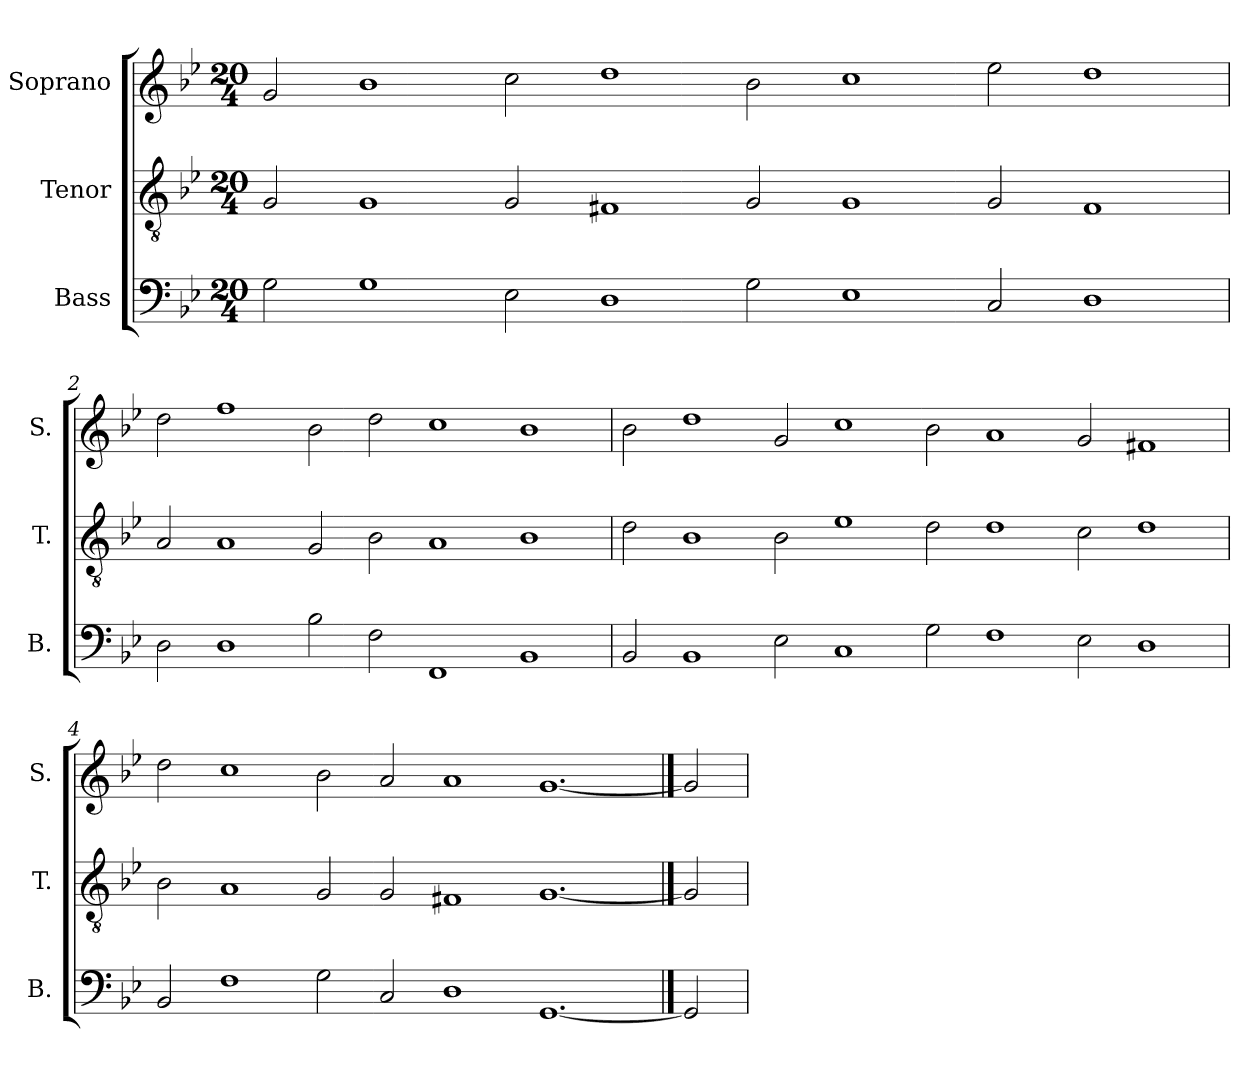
**kern	**kern	**kern
*part3	*part2	*part1
*staff3	*staff2	*staff1
*I"Bass	*I"Tenor	*I"Soprano
*I'B.	*I'T.	*I'S.
*clefF4	*clefGv2	*clefG2
*k[b-e-]	*k[b-e-]	*k[b-e-]
*B-:	*B-:	*B-:
*M20/4	*M20/4	*M20/4
=1	=1	=1
2G\	2G/	2g/
1G	1G	1b-
2E-\	2G/	2cc\
1D	1F#X	1dd
2G\	2G/	2b-\
1E-	1G	1cc
2C/	2G/	2ee-\
1D	1F#	1dd
=2	=2	=2
2D\	2A/	2dd\
1D	1A	1ff
2B-\	2G/	2b-\
2F\	2B-\	2dd\
1FF	1A	1cc
1BB-	1B-	1b-
=3	=3	=3
2BB-/	2d\	2b-\
1BB-	1B-	1dd
2E-\	2B-\	2g/
1C	1e-	1cc
2G\	2d\	2b-\
1F	1d	1a
2E-\	2c\	2g/
1D	1d	1f#X
=4	=4	=4
2BB-/	2B-\	2dd\
1F	1A	1cc
2G\	2G/	2b-\
2C/	2G/	2a/
1D	1F#X	1a
[1.GG	[1.G	[1.g
==5	==5	==5
2GG]	2G]	2g]
=	=	=
*-	*-	*-
